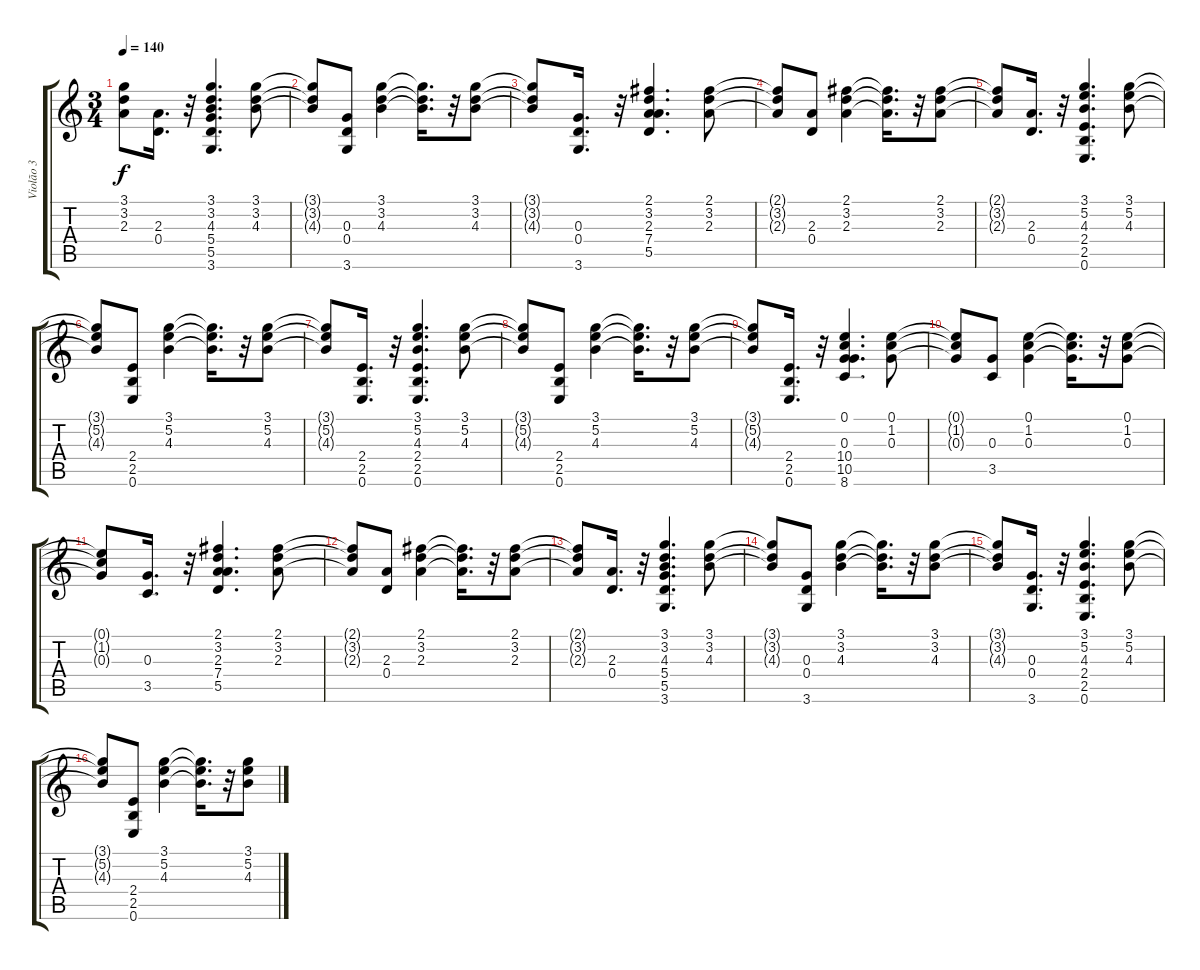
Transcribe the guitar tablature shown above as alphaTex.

\track ("Violão 3" "Violão 3") {instrument acousticguitarnylon}
\staff {score tabs}
\tuning (E4 B3 G3 D3 A2 E2) {hide}
\ts (3 4)
\tempo 140
\clef g2
\ks c
(3.1{t} 3.2{t} 2.3{t}).8{dy f} (2.3 0.4).16{d} r.32 (3.1 3.2 4.3 5.4 5.5 3.6).4{d} (3.1 3.2 4.3).8 |
(3.1{t} 3.2{t} 4.3{t}).8 (0.3 0.4 3.6).8 (3.1 3.2 4.3).4 (3.1{t} 3.2{t} 4.3{t}).16{d} r.32 (3.1 3.2 4.3).8 |
(3.1{t} 3.2{t} 4.3{t}).8 (0.3 0.4 3.6).16{d} r.32 (2.1 3.2 2.3 7.4 5.5).4{d} (2.1 3.2 2.3).8 |
(2.1{t} 3.2{t} 2.3{t}).8 (2.3 0.4).8 (2.1 3.2 2.3).4 (2.1{t} 3.2{t} 2.3{t}).16{d} r.32 (2.1 3.2 2.3).8 |
(2.1{t} 3.2{t} 2.3{t}).8 (2.3 0.4).16{d} r.32 (3.1 5.2 4.3 2.4 2.5 0.6).4{d} (3.1 5.2 4.3).8 |
(3.1{t} 5.2{t} 4.3{t}).8 (2.4 2.5 0.6).8 (3.1 5.2 4.3).4 (3.1{t} 5.2{t} 4.3{t}).16{d} r.32 (3.1 5.2 4.3).8 |
(3.1{t} 5.2{t} 4.3{t}).8 (2.4 2.5 0.6).16{d} r.32 (3.1 5.2 4.3 2.4 2.5 0.6).4{d} (3.1 5.2 4.3).8 |
(3.1{t} 5.2{t} 4.3{t}).8 (2.4 2.5 0.6).8 (3.1 5.2 4.3).4 (3.1{t} 5.2{t} 4.3{t}).16{d} r.32 (3.1 5.2 4.3).8 |
(3.1{t} 5.2{t} 4.3{t}).8 (2.4 2.5 0.6).16{d} r.32 (0.1 0.3 10.4 10.5 8.6).4{d} (0.1 1.2 0.3).8 |
(0.1{t} 1.2{t} 0.3{t}).8 (0.3 3.5).8 (0.1 1.2 0.3).4 (0.1{t} 1.2{t} 0.3{t}).16{d} r.32 (0.1 1.2 0.3).8 |
(0.1{t} 1.2{t} 0.3{t}).8 (0.3 3.5).16{d} r.32 (2.1 3.2 2.3 7.4 5.5).4{d} (2.1 3.2 2.3).8 |
(2.1{t} 3.2{t} 2.3{t}).8 (2.3 0.4).8 (2.1 3.2 2.3).4 (2.1{t} 3.2{t} 2.3{t}).16{d} r.32 (2.1 3.2 2.3).8 |
(2.1{t} 3.2{t} 2.3{t}).8 (2.3 0.4).16{d} r.32 (3.1 3.2 4.3 5.4 5.5 3.6).4{d} (3.1 3.2 4.3).8 |
(3.1{t} 3.2{t} 4.3{t}).8 (0.3 0.4 3.6).8 (3.1 3.2 4.3).4 (3.1{t} 3.2{t} 4.3{t}).16{d} r.32 (3.1 3.2 4.3).8 |
(3.1{t} 3.2{t} 4.3{t}).8 (0.3 0.4 3.6).16{d} r.32 (3.1 5.2 4.3 2.4 2.5 0.6).4{d} (3.1 5.2 4.3).8 |
(3.1{t} 5.2{t} 4.3{t}).8 (2.4 2.5 0.6).8 (3.1 5.2 4.3).4 (3.1{t} 5.2{t} 4.3{t}).16{d} r.32 (3.1 5.2 4.3).8
